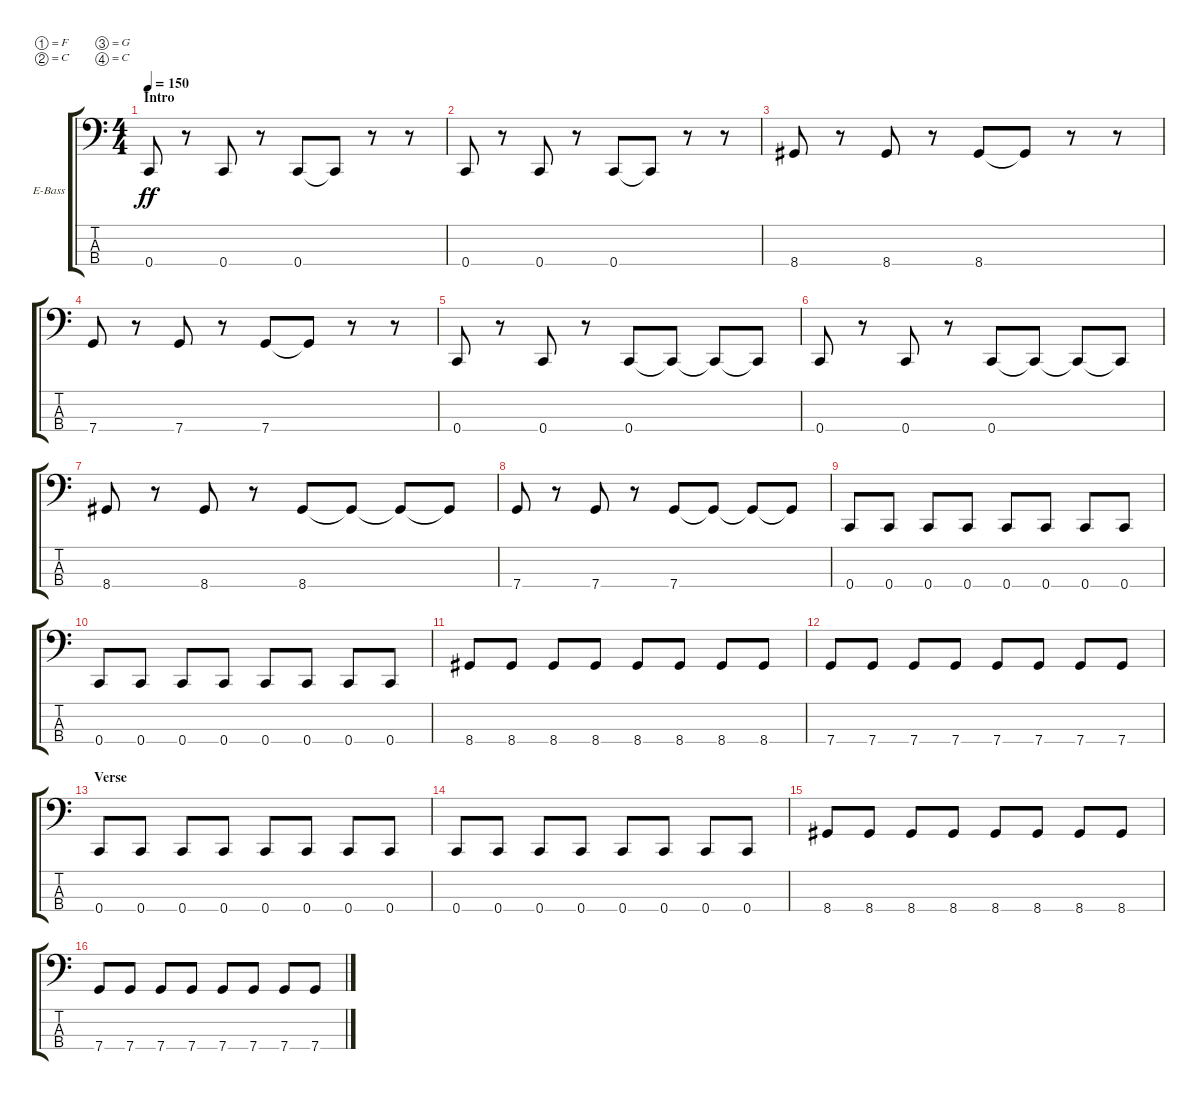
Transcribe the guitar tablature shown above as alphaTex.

\bracketExtendMode groupsimilarinstruments
\firstSystemTrackNameOrientation horizontal
\otherSystemsTrackNameOrientation horizontal
\track ("Bass" "E-Bass") {instrument electricbassfinger}
\staff {score tabs}
\tuning (F2 C2 G1 C1)
\ts (4 4)
\beaming (8 2 2 2 2)
\section ("" "Intro")
\tempo 150
\clef f4
\ks c
0.4.8{dy ff instrument electricbassfinger} r.8 0.4.8 r.8 0.4.8 0.4{t}.8 r.8 r.8 |
0.4.8 r.8 0.4.8 r.8 0.4.8 0.4{t}.8 r.8 r.8 |
8.4.8 r.8 8.4.8 r.8 8.4.8 8.4{t}.8 r.8 r.8 |
7.4.8 r.8 7.4.8 r.8 7.4.8 7.4{t}.8 r.8 r.8 |
0.4.8 r.8 0.4.8 r.8 0.4.8 0.4{t}.8 0.4{t}.8 0.4{t}.8 |
0.4.8 r.8 0.4.8 r.8 0.4.8 0.4{t}.8 0.4{t}.8 0.4{t}.8 |
8.4.8 r.8 8.4.8 r.8 8.4.8 8.4{t}.8 8.4{t}.8 8.4{t}.8 |
7.4.8 r.8 7.4.8 r.8 7.4.8 7.4{t}.8 7.4{t}.8 7.4{t}.8 |
0.4.8 0.4.8 0.4.8 0.4.8 0.4.8 0.4.8 0.4.8 0.4.8 |
0.4.8 0.4.8 0.4.8 0.4.8 0.4.8 0.4.8 0.4.8 0.4.8 |
8.4.8 8.4.8 8.4.8 8.4.8 8.4.8 8.4.8 8.4.8 8.4.8 |
7.4.8 7.4.8 7.4.8 7.4.8 7.4.8 7.4.8 7.4.8 7.4.8 |
\section ("" "Verse")
0.4.8 0.4.8 0.4.8 0.4.8 0.4.8 0.4.8 0.4.8 0.4.8 |
0.4.8 0.4.8 0.4.8 0.4.8 0.4.8 0.4.8 0.4.8 0.4.8 |
8.4.8 8.4.8 8.4.8 8.4.8 8.4.8 8.4.8 8.4.8 8.4.8 |
7.4.8 7.4.8 7.4.8 7.4.8 7.4.8 7.4.8 7.4.8 7.4.8
